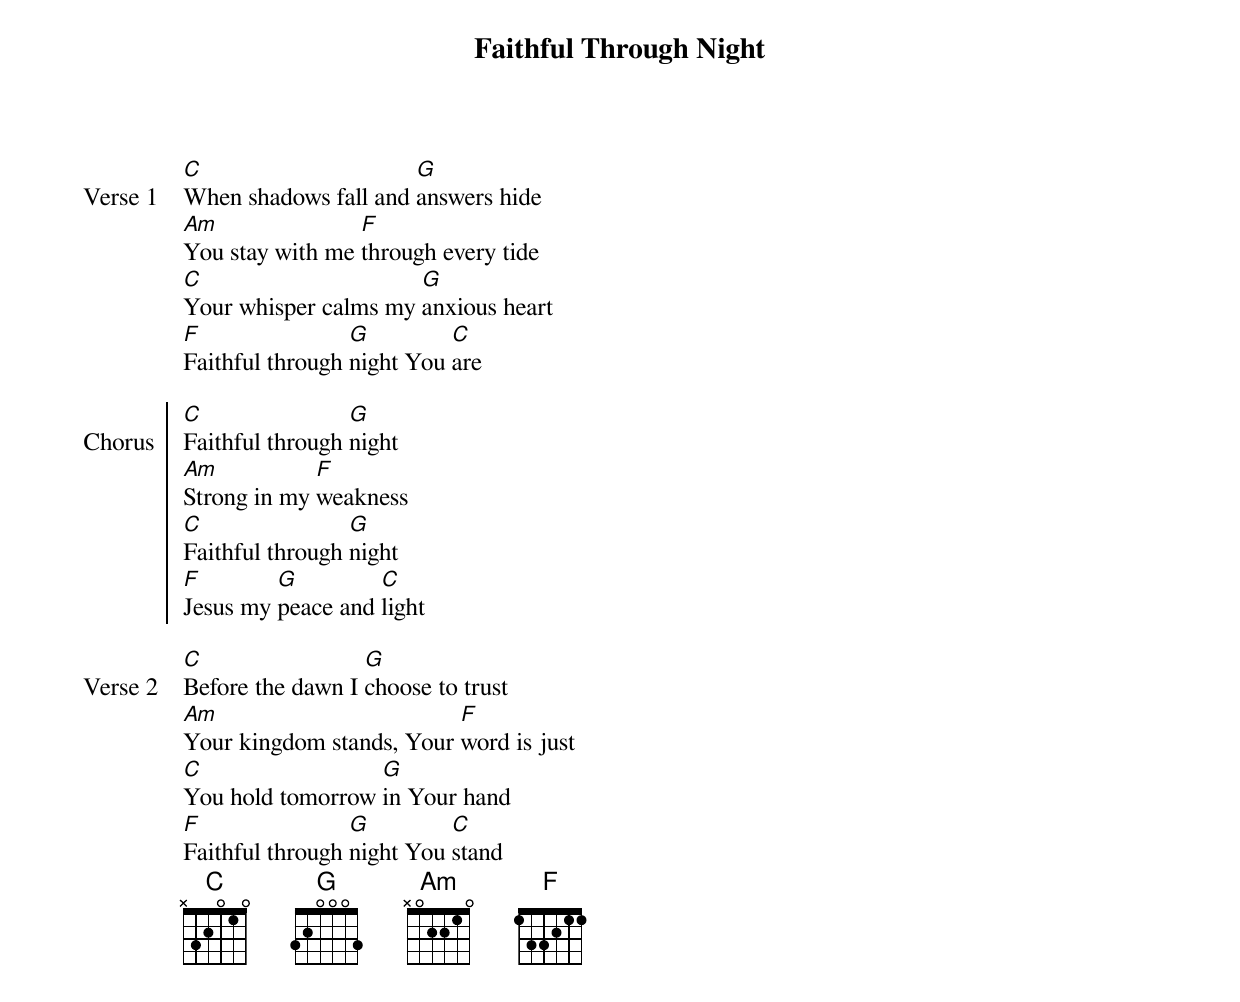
{title: Faithful Through Night}
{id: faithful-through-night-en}
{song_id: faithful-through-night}
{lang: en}
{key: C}
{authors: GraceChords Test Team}
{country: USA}
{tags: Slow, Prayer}

{start_of_verse: Verse 1}
[C]When shadows fall and [G]answers hide
[Am]You stay with me [F]through every tide
[C]Your whisper calms my [G]anxious heart
[F]Faithful through [G]night You [C]are
{end_of_verse}

{start_of_chorus: Chorus}
[C]Faithful through [G]night
[Am]Strong in my [F]weakness
[C]Faithful through [G]night
[F]Jesus my [G]peace and [C]light
{end_of_chorus}

{start_of_verse: Verse 2}
[C]Before the dawn I [G]choose to trust
[Am]Your kingdom stands, Your [F]word is just
[C]You hold tomorrow [G]in Your hand
[F]Faithful through [G]night You [C]stand
{end_of_verse}
